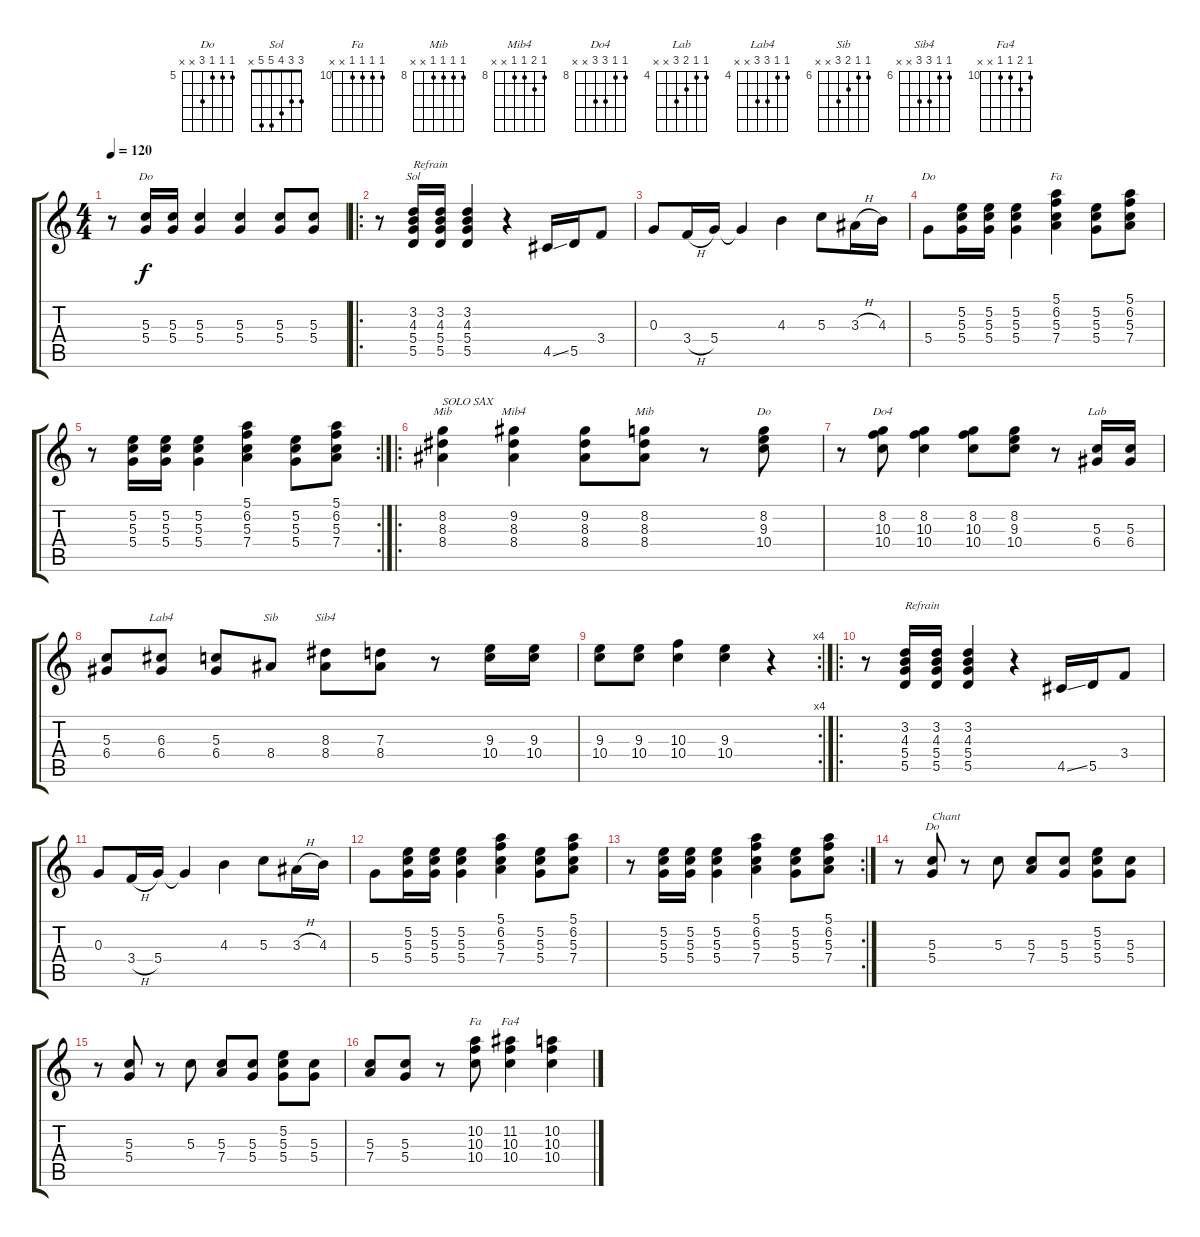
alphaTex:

\track "" {instrument overdrivenguitar}
\staff {score tabs}
\tuning (E4 B3 G3 D3 A2 E2) {hide}
\chord ("Do" 3 3 3 3 x x) {firstfret 3}
\chord ("Sol" 3 3 4 5 5 x)
\chord ("Do" x 5 5 5 x x)
\chord ("Fa" 5 6 5 7 x x) {firstfret 5}
\chord ("Mib" x 8 8 8 x x) {firstfret 8}
\chord ("Mib4" 8 9 8 8 x x) {firstfret 8}
\chord ("Mib" 8 8 8 8 x x) {firstfret 8}
\chord ("Do" 8 8 9 10 x x) {firstfret 8}
\chord ("Do4" 8 8 10 10 x x) {firstfret 8}
\chord ("Lab" 4 4 5 6 x x) {firstfret 4}
\chord ("Lab4" 4 4 6 6 x x) {firstfret 4}
\chord ("Sib" 6 6 7 8 x x) {firstfret 6}
\chord ("Sib4" 6 6 8 8 x x) {firstfret 6}
\chord ("Do" 5 5 5 7 x x) {firstfret 5}
\chord ("Fa" 10 10 10 10 x x) {firstfret 10}
\chord ("Fa4" 10 11 10 10 x x) {firstfret 10}
\ts (4 4)
\tempo 120
\clef g2
\ks c
r.8{dy f} (5.3 5.4).16{ch "Do"} (5.3 5.4).16 (5.3 5.4).4 (5.3 5.4).4 (5.3 5.4).8 (5.3 5.4).8 |
\ro
r.8 (3.2 4.3 5.4 5.5).16{ch "Sol" txt "Refrain"} (3.2 4.3 5.4 5.5).16 (3.2 4.3 5.4 5.5).4 r.4 4.5{ss}.16 5.5.16 3.4.8 |
0.3.8 3.4{h}.16 5.4.16 5.4{t}.4 4.3.4 5.3.8 3.3{h}.16 4.3.16 |
5.4.8{ch "Do"} (5.2 5.3 5.4).16 (5.2 5.3 5.4).16 (5.2 5.3 5.4).4 (5.1 6.2 5.3 7.4).4{ch "Fa"} (5.2 5.3 5.4).8 (5.1 6.2 5.3 7.4).8 |
\rc 2
r.8 (5.2 5.3 5.4).16 (5.2 5.3 5.4).16 (5.2 5.3 5.4).4 (5.1 6.2 5.3 7.4).4 (5.2 5.3 5.4).8 (5.1 6.2 5.3 7.4).8 |
\ro
(8.2 8.3 8.4).4{ch "Mib" txt "SOLO SAX"} (9.2 8.3 8.4).4{ch "Mib4"} (9.2 8.3 8.4).8 (8.2 8.3 8.4).8{ch "Mib"} r.8 (8.2 9.3 10.4).8{ch "Do"} |
r.8 (8.2 10.3 10.4).8{ch "Do4"} (8.2 10.3 10.4).4 (8.2 10.3 10.4).8 (8.2 9.3 10.4).8 r.8 (5.3 6.4).16{ch "Lab"} (5.3 6.4).16 |
(5.3 6.4).8 (6.3 6.4).8{ch "Lab4"} (5.3 6.4).8 8.4.8{ch "Sib"} (8.3 8.4).8{ch "Sib4"} (7.3 8.4).8 r.8 (9.3 10.4).16 (9.3 10.4).16 |
\rc 4
(9.3 10.4).8 (9.3 10.4).8 (10.3 10.4).4 (9.3 10.4).4 r.4 |
\ro
r.8 (3.2 4.3 5.4 5.5).16{txt "Refrain"} (3.2 4.3 5.4 5.5).16 (3.2 4.3 5.4 5.5).4 r.4 4.5{ss}.16 5.5.16 3.4.8 |
0.3.8 3.4{h}.16 5.4.16 5.4{t}.4 4.3.4 5.3.8 3.3{h}.16 4.3.16 |
5.4.8 (5.2 5.3 5.4).16 (5.2 5.3 5.4).16 (5.2 5.3 5.4).4 (5.1 6.2 5.3 7.4).4 (5.2 5.3 5.4).8 (5.1 6.2 5.3 7.4).8 |
\rc 2
r.8 (5.2 5.3 5.4).16 (5.2 5.3 5.4).16 (5.2 5.3 5.4).4 (5.1 6.2 5.3 7.4).4 (5.2 5.3 5.4).8 (5.1 6.2 5.3 7.4).8 |
r.8 (5.3 5.4).8{ch "Do" txt "Chant"} r.8 5.3.8 (5.3 7.4).8 (5.3 5.4).8 (5.2 5.3 5.4).8 (5.3 5.4).8 |
r.8 (5.3 5.4).8 r.8 5.3.8 (5.3 7.4).8 (5.3 5.4).8 (5.2 5.3 5.4).8 (5.3 5.4).8 |
(5.3 7.4).8 (5.3 5.4).8 r.8 (10.2 10.3 10.4).8{ch "Fa"} (11.2 10.3 10.4).4{ch "Fa4"} (10.2 10.3 10.4).4
